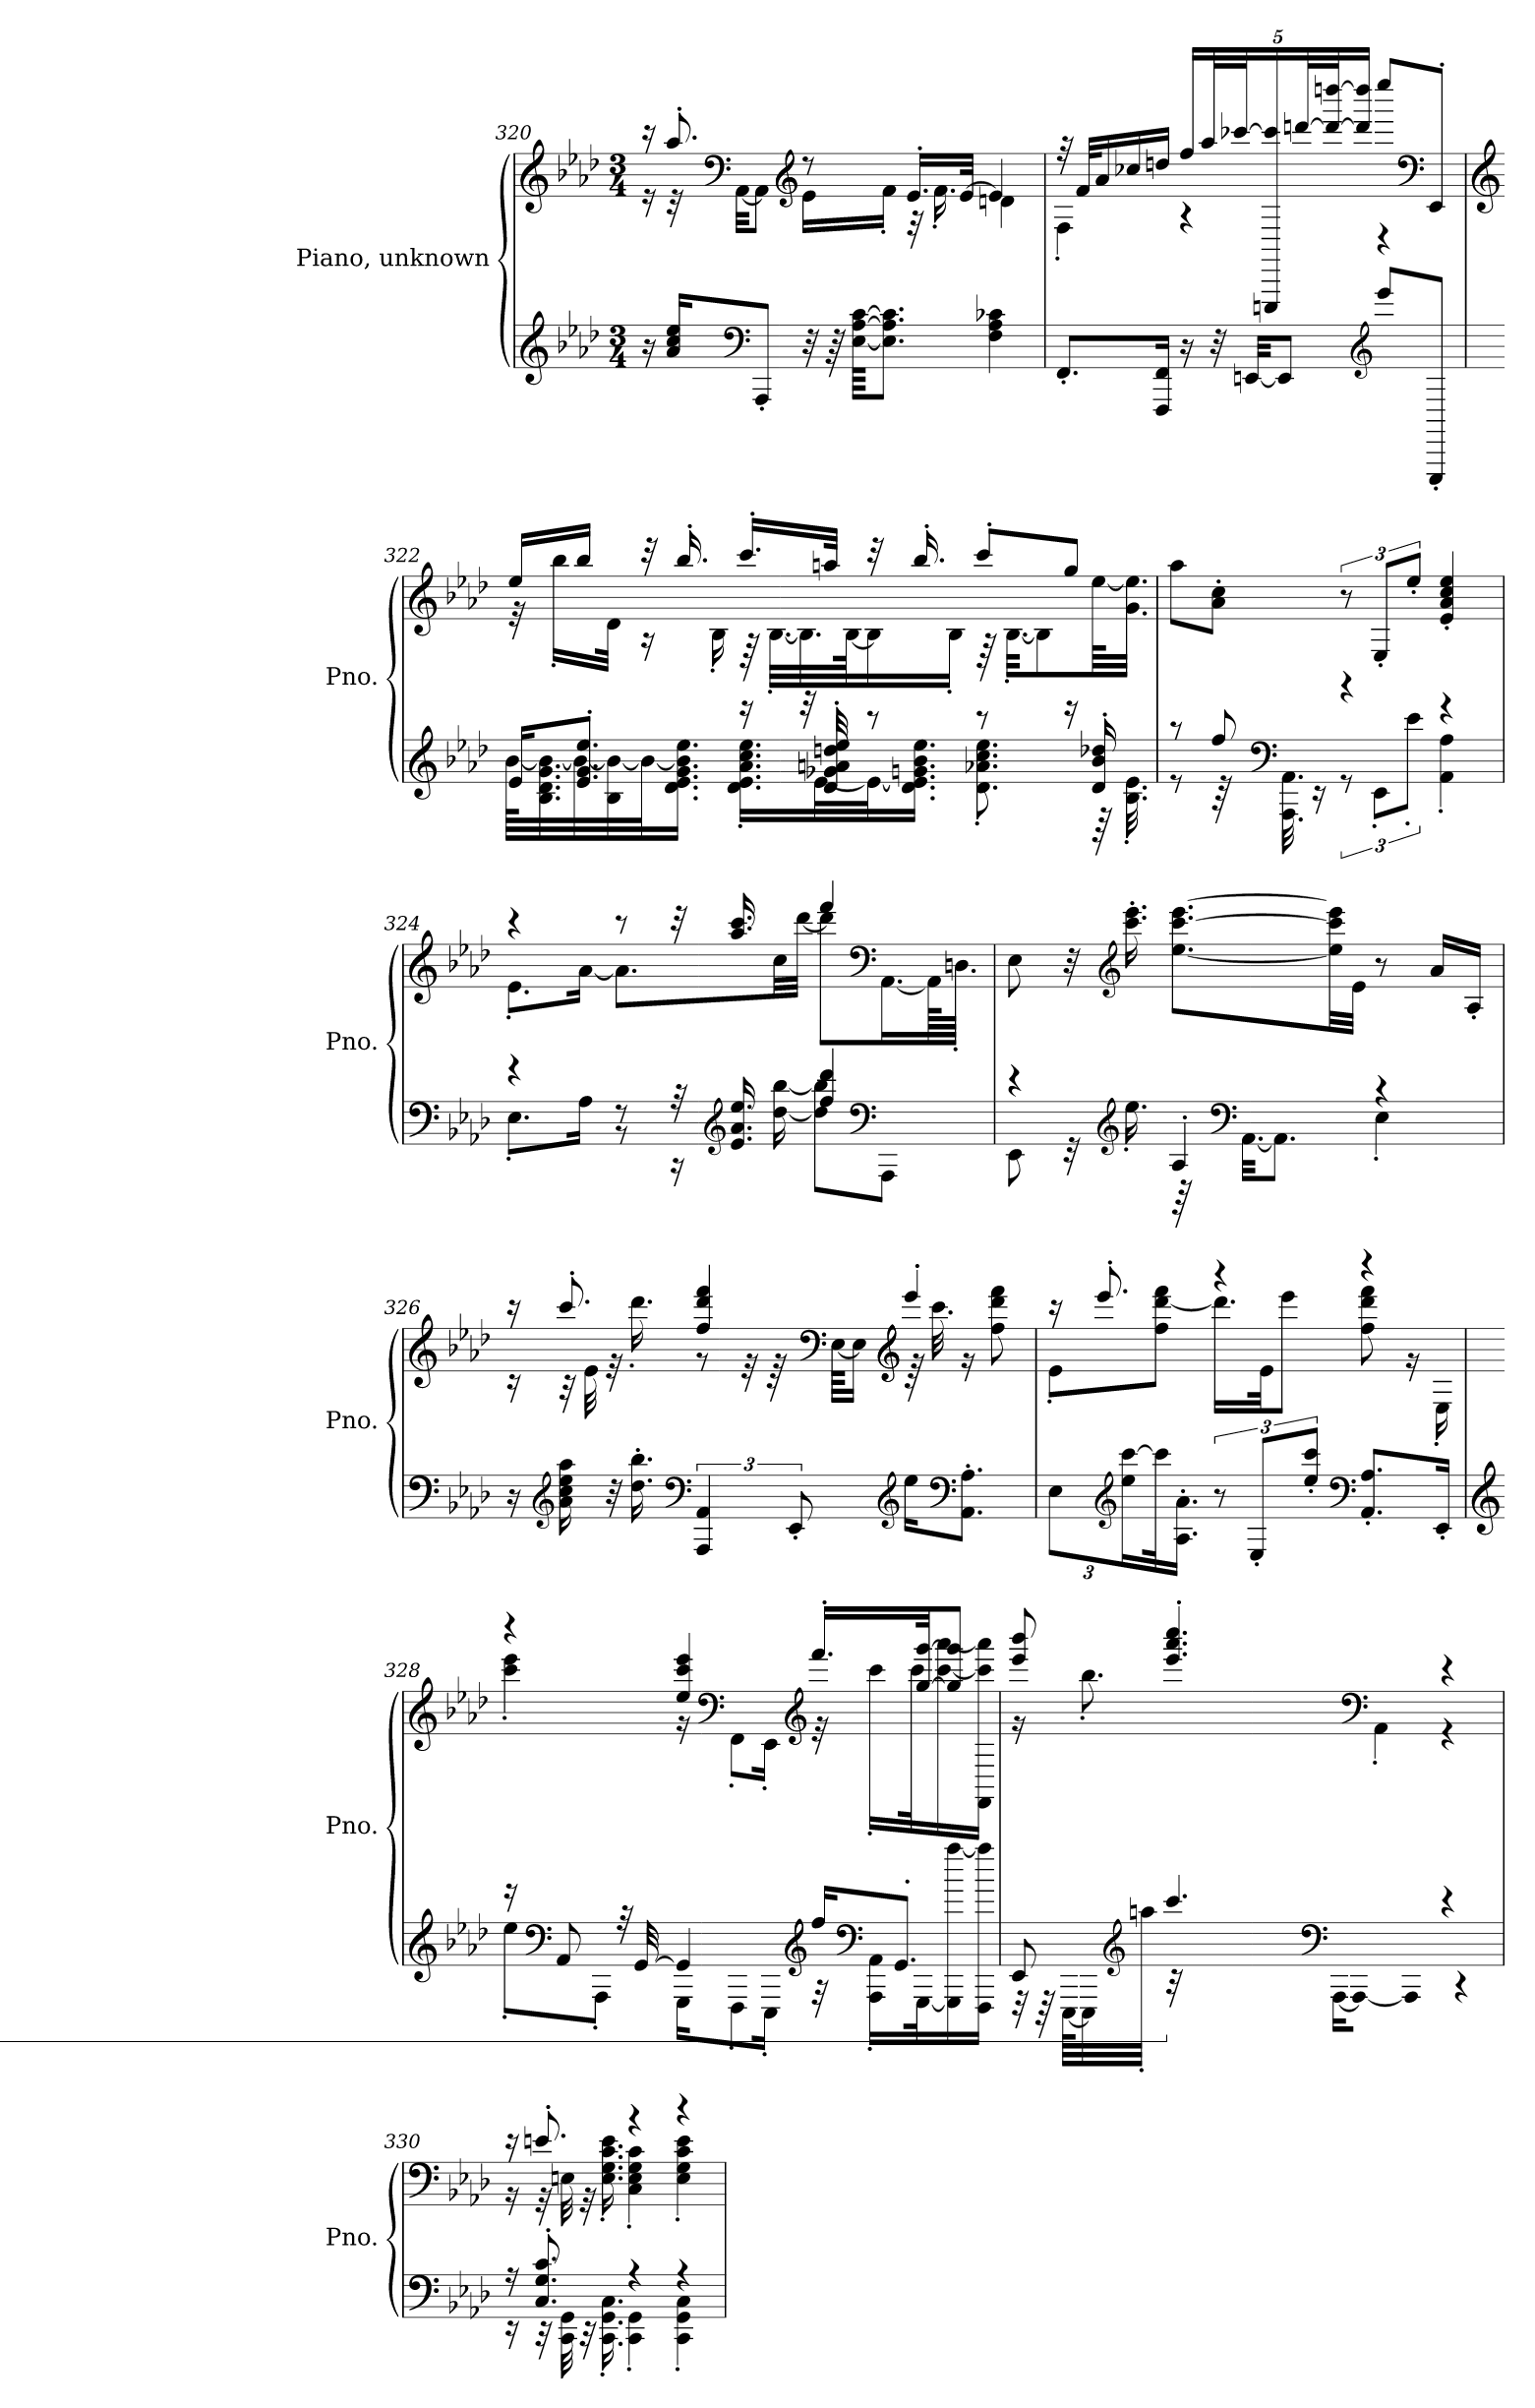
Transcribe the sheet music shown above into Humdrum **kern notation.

**kern	**kern
*part1	*part1
*staff2	*staff1
*I"Piano, unknown	*
*I'Pno.	*
!!LO:LB:g=z
*clefG2	*clefG2
*k[b-e-a-d-]	*k[b-e-a-d-]
*M3/4	*M3/4
=320	=320
*	*^
16r	16r	16r
16a-/ 16cc/ 16ee-/KL	8.aa-'/	32r
*	*clefF4	*
.	.	[32AA-\KKL
*clefF4	*	*
8AAA-'/J	.	8AA-\J]
*	*clefG2	*
32r	8r	16e-\LL
64r	.	.
[64E-\ [64A-\ [64c\KKKL	.	.
8.E-\] 8.A-\] 8.c\]J	.	16f'\JJ
.	16.e-'/LL	32r
.	.	16.f'\
.	[32e-/JJk	.
4F\ 4A-\ 4c-X\	4e-/]	4dn\
=321	=321	=321
8.FF'/L	32r	4F'\
.	32f/KLL	.
.	16a-/	.
.	16cc-X/	.
16FFF/ 16FF/Jk	16ddn/JJ	.
*	*Xbrackettup	*
16r	20ff/LL	4r
.	40aa-/L	.
32r	.	.
.	[40ccc-X/J	.
[32EEn/KKL	.	.
.	20EEEn/ 20ccc-/]	.
8EE/J]	.	.
.	[40dddn/L	.
.	40ddd/_ [40ddddn/J	.
.	20ddd/] 20dddd/]JJ	.
*clefG2	*	*
8eee-/L	8eeee-/L	4r
*	*clefF4	*
8EEE-'/J	8EE-'/J	.
!!LO:LB:g=z	!!
=322	=322	=322
*	*clefG2	*
*^	*	*
16e-/KL	[64b-\KLLL	16ee-/LL	32r
.	32.B-\ 32.d-\ 32.g\ 32.b-\_	.	.
.	.	.	16bb-'\LL
8.e-/' 8.g/' 8.ee-/'J	32b-\_	16bb-/JJ	.
.	32B-\ 32b-\_	.	32d-\JJk
.	32b-\J_	32r	16r
.	16.d-\ 16.e-\ 16.g\ 16.b-\] 16.ee-\JJ	16.bb-'/	.
.	.	.	16B-'\
16r	16.d-\' 16.e-\' 16.a-\' 16.cc\' 16.ee-\'LL	16.ccc'/LL	64r
.	.	.	[32.B-'\LLL
32r	.	.	32.B-\]
32d-/' 32g-X/' 32an/' 32ddn/' 32ee-/'	[32e-\L	32aan/JJk	.
.	.	.	[64B-\JK
8r	32e-\J_	32r	16B-\]
.	16.d-\ 16.e-\] 16.gn\ 16.b-\ 16.ee-\JJ	16.bb-'/	.
.	.	.	16B-'\JJ
8r	8.d-\' 8.a-X\' 8.cc\' 8.ee-\'	8ccc'/L	64r
.	.	.	[32.B-'\KKL
.	.	.	8B-\]
16r	.	8gg/J	.
16d-/' 16b-/' 16dd-X/'	64r	.	[64ee-\KLL
.	32.B-\' 32.e-\'	.	32.g\ 32.ee-\]JJJ
*	*	*v	*v
!!LO:LB:g=z
=323	=323	=323
8r	8r	8aa-\L
8ff/	64r	8a-\' 8cc\'J
*clefF4	*	*
.	32.AAA-\ 32.AA-\	.
.	16r	.
*	*	*brackettup
4r	12r	12r
.	12EE-'\L	12E-'/L
.	12e-'\J	12ee-'/J
4r	4AA-\' 4A-\'	4e-/' 4a-/' 4cc/' 4ee-/'
=324	=324	=324
*	*	*^
4r	8.E-'\L	4r	8.e-'\L
.	16A-\Jk	.	[16a-\Jk
8r	8r	8r	8.a-\L]
32r	16r	32r	.
*clefG2	*	*	*
16.e-/ 16.a-/ 16.ee-/	.	16.aa-/ 16.ccc/	.
.	[16dd-\ [16bb-\	.	32cc\LL
.	.	.	[32ddd-\JJJ
4ff/ 4ddd-/	8dd-\] 8bb-\]L	4fff/	8ddd-\L]
*clefF4	*	*clefF4	*
.	8AAA-\J	.	[16.AA-\L
.	.	.	128AA-\KLL]
.	.	.	64.Dn'\JJJJ
*	*	*v	*v
!!LO:LB:g=z
=325	=325	=325
4r	8EE-\	8E-\
.	32r	32r
*clefG2	*	*clefG2
.	16.ee-'\	16.ccc\' 16.eee-\'
4A-'/	64r	[8.ee-\ [8.ccc\ [8.eee-\L
*clefF4	*	*
.	[32.AA-\KKL	.
.	8.AA-\J]	.
.	.	32ee-\] 32ccc\] 32eee-\]LL
.	.	32e-\JJJ
4r	4E-'\	8r
.	.	16a-/LL
.	.	16A-'/JJ
*v	*v	*
=326	=326
*	*^
16r	16r	16r
*clefG2	*	*
16a-\ 16cc\ 16ee-\ 16aa-\	8.ccc'/	32r
.	.	32e-\
32r	.	32r
16.dd-\' 16.bb-\'	.	16.ddd-'\
*clefF4	*	*
6AAA-/ 6AA-/	4ff/ 4ddd-/ 4fff/	8r
.	.	32r
.	.	64r
12EE-'/	.	.
*	*clefF4	*
.	.	[64E-\KKLL
.	.	16E-\JJ]
*clefG2	*clefG2	*
16ee-\KL	4eee-'/	64r
.	.	32.ccc\
*clefF4	*	*
8.AA-\' 8.A-\'J	.	16r
.	.	8ff\ 8ddd-\ 8fff\
!!LO:LB:g=z	!!
=327	=327	=327
*Xbrackettup	*	*
12E-\L	16r	8e-'\L
.	8.eee-'/	.
*clefG2	*	*
24ee-\ [24ccc\L	.	.
32ccc\K]	.	8ff\ [8ddd-\ 8fff\J
16.A-\' 16.a-\'JJ	.	.
*brackettup	*	*
12r	4r	16.ddd-\LL]
12E-'/L	.	.
.	.	32e-\JK
.	.	8eee-\J
12ee-/' 12ccc/'J	.	.
*clefF4	*	*
8.AA-/' 8.A-/'L	4r	8ff\ 8ddd-\ 8fff\
.	.	16r
16EE-'/Jk	.	16E-'\
=328	=328	=328
*clefG2	*	*
*^	*	*
16r	8ee-'\L	4r	4ccc\' 4eee-\'
*clefF4	*	*	*
8AA-/	.	.	.
.	8AAA-'\J	.	.
32r	.	.	.
[32GG/	.	.	.
4GG/]	16GGG\KL	4ee-/ 4ccc/ 4eee-/	16r
*	*	*clefF4	*
.	8FFF'\	.	8FF'\L
.	16EEE-'\Jk	.	16EE-'\Jk
*clefG2	*	*clefG2	*
16ff/KL	32r	16.fff'/LL	32r
*clefF4	*	*	*
.	16AAA-\' 16AA-\'LL	.	16ccc'\LL
8.GG'/J	.	.	.
.	[32GGG\K	[32gg/ [32ggg/JK	32ccc\K
.	16GGG\] [16aa-\	8gg/] 8ggg/]J	[16ccc\ [16aaa-\
.	16FFF\ 16aa-\]JJ	.	16FF\ 16ccc\] 16aaa-\]JJ
!!LO:PB:g=z	!!
=329	=329	=329	=329
8EE-/	32r	8eee-/ 8bbb-/	16r
.	64r	.	.
.	[64EEE-\KLLL	.	.
.	32EEE-\]	.	8.bb-'\
*clefG2	*	*	*
.	32aan'\JJJ	.	.
4.ccc/	48r	4.eee-/' 4.aaa-/' 4.cccc/'	.
*clefF4	*	*	*
.	[24AAA-\LL	.	.
.	16AAA-\JJ_	.	.
*	*	*clefF4	*
.	4AAA-\]	.	4AA-'\
4r	4r	4r	4r
=330	=330	=330	=330
16r	16r	16r	16r
8.C/' 8.G/' 8.c/'	32r	8.en'/	32r
.	32CC\ 32GG\	.	32En\
.	32r	.	32r
.	16.CC\' 16.GG\' 16.C\'	.	16.E\' 16.G\' 16.c\' 16.e\'
4r	4CC\' 4GG\'	4r	4C\' 4E\' 4G\' 4c\'
4r	4CC\' 4GG\' 4C\'	4r	4E\' 4G\' 4c\' 4e\'
*v	*v	*	*
*	*v	*v
=	=
*-	*-
